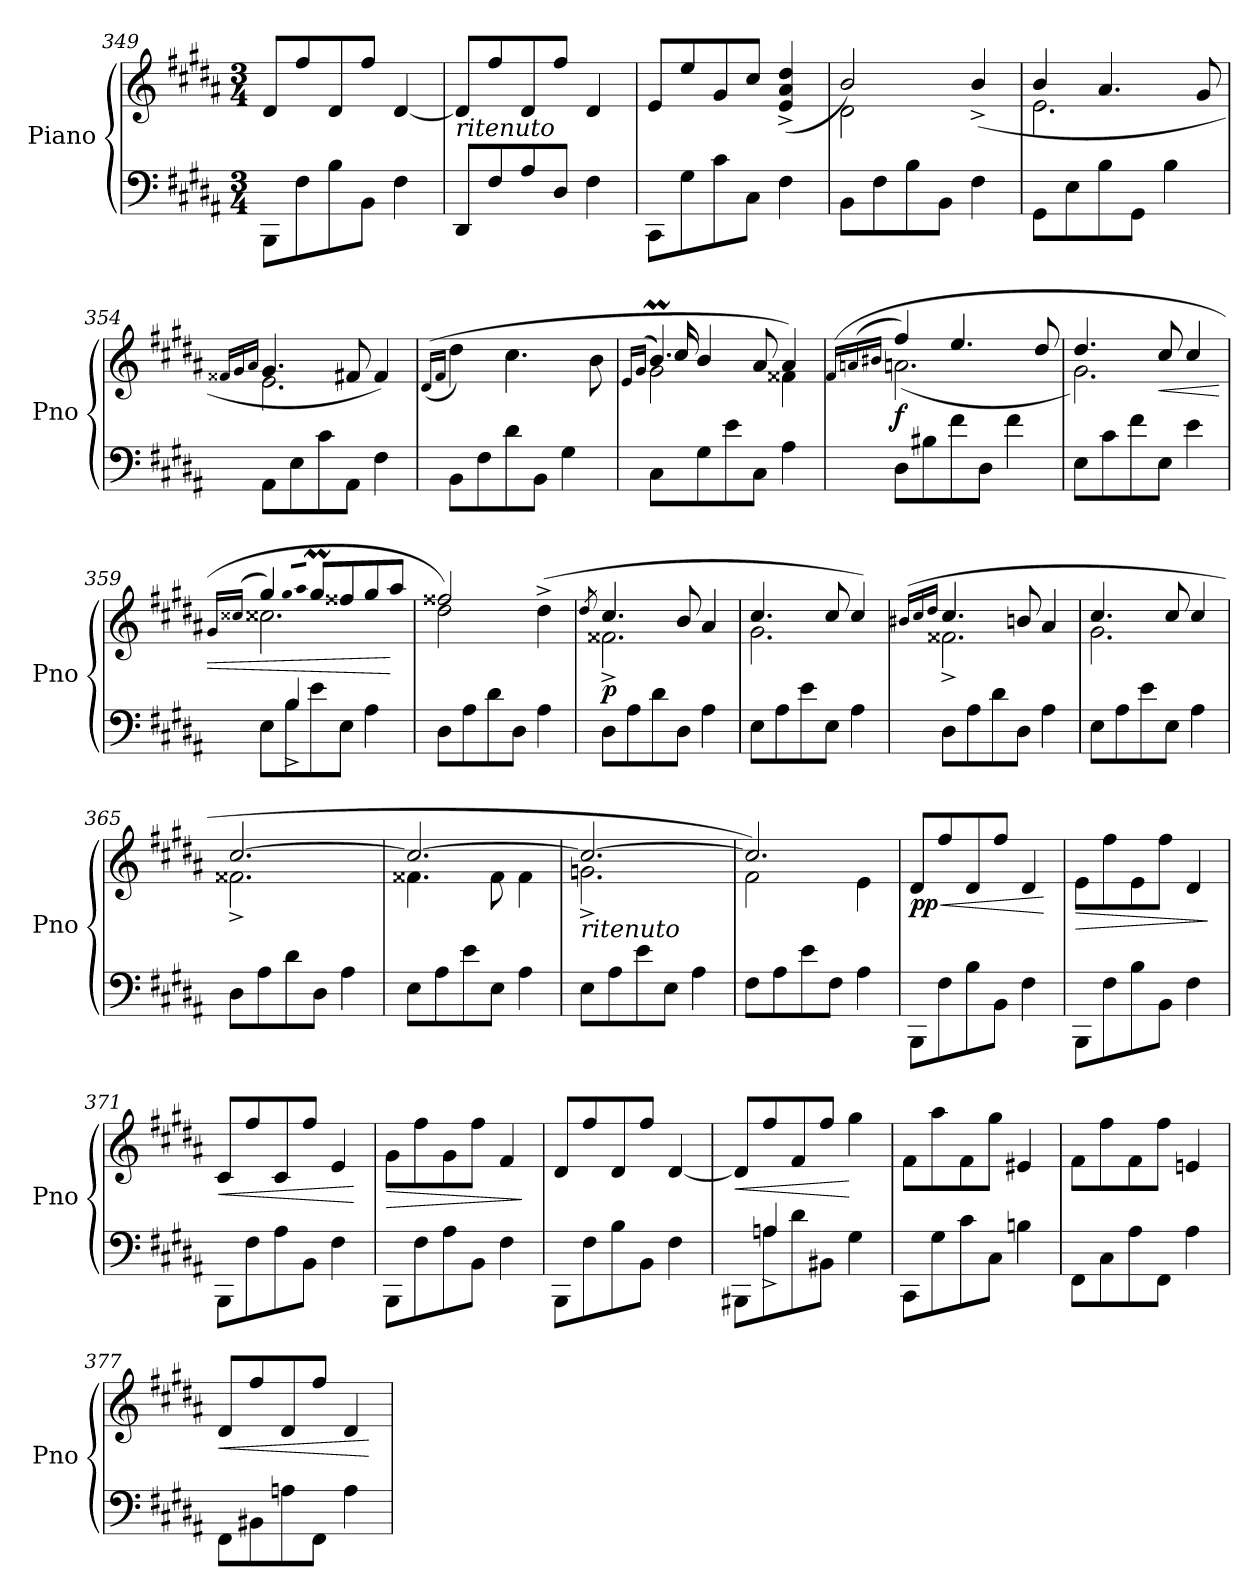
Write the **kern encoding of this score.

**kern	**kern	**dynam
*part1	*part1	*part1
*staff2	*staff1	*staff1/2
*I"Piano	*	*
*I'Pno	*	*
*clefF4	*clefG2	*
*k[f#c#g#d#a#]	*k[f#c#g#d#a#]	*
*M3/4	*M3/4	*
=349	=349	=349
8BBB\L	8d#/L	.
8F#\	8ff#/	.
8B\	8d#/	.
8BB\J	8ff#/J	.
4F#\	[4d#/	.
=350	=350	=350
!LO:TX:a:i:t=ritenuto	!	!
8DD#/L	8d#/L]	.
8F#/	8ff#/	.
8A#/	8d#/	.
8D#/J	8ff#/J	.
4F#\	4d#/	.
=351	=351	=351
8CC#\L	8e/L	.
8G#\	8ee/	.
8c#\	8g#/	.
8C#\J	8cc#/J	.
4F#\	(>4e/^ 4a#/^ 4dd#/^	.
!!LO:LB:g=z
=352	=352	=352
*	*^	*
8BB\L	2b/)	2d#\	.
8F#\	.	.	.
8B\	.	.	.
8BB\J	.	.	.
4F#\	(4b^/	4ryy	.
!!LO:LB:g=z	!!
=353	=353	=353	=353
!	!	!	!LO:DY:b
8GG#\L	4b/	2.e\	other-dynamics
8E\	.	.	.
8B\	4.a#/	.	.
8GG#\J	.	.	.
4B\	.	.	.
.	8g#/	.	.
=354	=354	=354	=354
.	16qf##X/LL	.	.
.	16qg#/	.	.
.	16qa#/JJ	.	.
8AA#\L	4.g#/	2.e\	.
8E\	.	.	.
8c#\	.	.	.
8AA#\J	8f#X/	.	.
4F#\	4f#/)	.	.
*	*v	*v	*
=355	=355	=355
.	((16qd#/LL	.
.	16qf#/JJ	.
8BB\L	4dd#\)	.
8F#\	.	.
8d#\	4.cc#\	.
8BB\J	.	.
4G#\	.	.
.	8b\	.
=356	=356	=356
.	16qe/LL	.
.	(16qg#/JJ	.
*	*^	*
*	*	*^	*
8C#\L	4.bM/)	2g#\	16ryy	.
.	.	.	16cc#	.
8G#\	.	.	4b	.
8e\	.	.	.	.
8C#\J	8a#/	.	4.ryy	.
4A#\	4a#/)	4f##X\	.	.
*	*v	*v	*v	*
=357	=357	=357
.	(16qf#/LL	.
.	(16qan/	.
.	16qb#X/JJ	.
*	*^	*
!	!	!	!LO:DY:b
8D#\L	4ff#/)	(2.a\	f
8B#X\	.	.	.
8f#\	4.ee/	.	.
8D#\J	.	.	.
4f#\	.	.	.
.	8dd#/	.	.
=358	=358	=358	=358
8E\L	4.dd#/	2.g#\)	.
8c#\	.	.	.
8f#\	.	.	.
!	!	!	!LO:HP:b
8E\J	8cc#/	.	<
4e\	4cc#/	.	.
!!LO:LB:g=z	!!
=359	=359	=359	=359
.	16qg#/LL	.	.
.	(16qcc##X/JJ	.	.
*^	*	*	*
8E\L	8ryy	4gg#/)	2.cc##\	.
8B\	4B^/	.	.	.
.	.	qgg#L	.	.
.	.	qaa#J	.	.
8e\	.	8gg#M/L	.	.
8E\J	4.ryy	8ff##X/	.	.
4A#\	.	8gg#/	.	.
.	.	8aa#/J	.	[
*v	*v	*	*	*
=360	=360	=360	=360
8D#\L	2ff##X/)	2dd#\	.
8A#\	.	.	.
8d#\	.	.	.
8D#\J	.	.	.
4A#\	(>4dd#^\	4ryy	.
=361	=361	=361	=361
.	8qdd#/	.	.
!	!	!	!LO:DY:b
8D#\L	4.cc#/	2.f##X^\	p
8A#\	.	.	.
8d#\	.	.	.
8D#\J	8b/	.	.
4A#\	4a#/	.	.
=362	=362	=362	=362
8E\L	4.cc#/	2.g#\	.
8A#\	.	.	.
8e\	.	.	.
8E\J	8cc#/	.	.
4A#\	4cc#/)	.	.
=363	=363	=363	=363
.	(16qb#X/LL	.	.
.	16qcc#/	.	.
.	16qdd#/JJ	.	.
8D#\L	4.cc#/	2.f##X^\	.
8A#\	.	.	.
8d#\	.	.	.
8D#\J	8bn/	.	.
4A#\	4a#/	.	.
=364	=364	=364	=364
8E\L	4.cc#/	2.g#\	.
8A#\	.	.	.
8e\	.	.	.
8E\J	8cc#/	.	.
4A#\	4cc#/	.	.
!!LO:LB:g=z	!!
=365	=365	=365	=365
!	!	!	!LO:DY:a
8D#\L	[2.cc#/	2.f##X^\	other-dynamics
8A#\	.	.	.
8d#\	.	.	.
8D#\J	.	.	.
4A#\	.	.	.
=366	=366	=366	=366
8E\L	2.cc#/_	4.f##X\	.
8A#\	.	.	.
8e\	.	.	.
8E\J	.	8f##\	.
4A#\	.	4f##\	.
=367	=367	=367	=367
!LO:TX:a:i:t=ritenuto	!	!	!
8E\L	2.cc#/_	2.gn^\	.
8A#\	.	.	.
8e\	.	.	.
8E\J	.	.	.
4A#\	.	.	.
=368	=368	=368	=368
8F#\L	2.cc#/])	2f#\	.
8A#\	.	.	.
8e\	.	.	.
8F#\J	.	.	.
4A#\	.	4e\	.
=369	=369	=369	=369
!	!	!	!LO:HP:b
!	!	!	!LO:DY:n=1:b
*	*v	*v	*
8BBB\L	8d#/L	< pp
8F#\	8ff#/	.
8B\	8d#/	.
8BB\J	8ff#/J	.
4F#\	4d#/	.
.	.	[
=370	=370	=370
!	!	!LO:HP:b
8BBB\L	8e\L	>
8F#\	8ff#\	.
8B\	8e\	.
8BB\J	8ff#\J	.
4F#\	4d#/	.
.	.	]
!!LO:PB:g=z
=371	=371	=371
!	!	!LO:HP:b
8BBB\L	8c#/L	<
8F#\	8ff#/	.
8A#\	8c#/	.
8BB\J	8ff#/J	.
4F#\	4e/	.
.	.	[
=372	=372	=372
!	!	!LO:HP:b
8BBB\L	8g#\L	>
8F#\	8ff#\	.
8A#\	8g#\	.
8BB\J	8ff#\J	.
4F#\	4f#/	.
.	.	]
=373	=373	=373
8BBB\L	8d#/L	.
8F#\	8ff#/	.
8B\	8d#/	.
8BB\J	8ff#/J	.
4F#\	[4d#/	.
=374	=374	=374
*^	*	*
!	!	!	!LO:HP:b
8BBB#X\L	8ryy	8d#/L]	<
8An\	4A^/	8ff#/	.
8d#\	.	8f#/	.
8BB#X\J	4.ryy	8ff#/J	.
4G#\	.	4gg#\	[
*v	*v	*	*
=375	=375	=375
8CC#\L	8f#\L	.
8G#\	8aa#\	.
8c#\	8f#\	.
8C#\J	8gg#\J	.
4Bn\	4e#X/	.
=376	=376	=376
8FF#\L	8f#\L	.
8C#\	8ff#\	.
8A#\	8f#\	.
8FF#\J	8ff#\J	.
4A#\	4en/	.
!!LO:LB:g=z
=377	=377	=377
!	!	!LO:HP:b
8FF#\L	8d#/L	<
8BB#X\	8ff#/	.
8An\	8d#/	.
8FF#\J	8ff#/J	.
4A\	4d#/	.
.	.	[
=	=	=
*-	*-	*-
